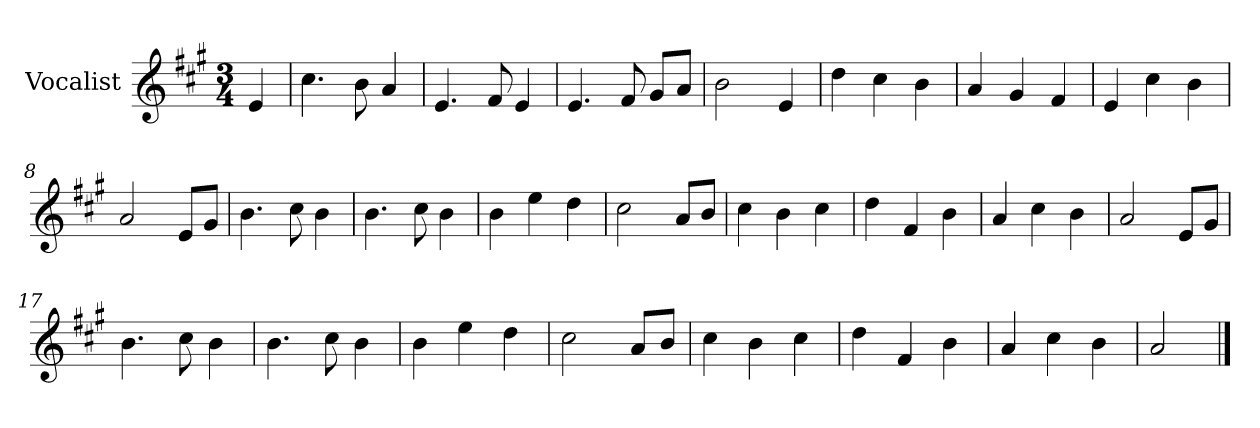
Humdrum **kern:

**kern
*part1
*staff1
*I"Vocalist
*k[f#c#g#]
*A:
*M3/4
=
4e
=1
4.cc#
8b
4a
=2
4.e
8f#
4e
=3
4.e
8f#
8g#L
8aJ
=4
2b
4e
=5
4dd
4cc#
4b
=6
4a
4g#
4f#
=7
4e
4cc#
4b
=8
2a
8eL
8g#J
=9
4.b
8cc#
4b
=10
4.b
8cc#
4b
=11
4b
4ee
4dd
=12
2cc#
8aL
8bJ
=13
4cc#
4b
4cc#
=14
4dd
4f#
4b
=15
4a
4cc#
4b
=16
2a
8eL
8g#J
=17
4.b
8cc#
4b
=18
4.b
8cc#
4b
=19
4b
4ee
4dd
=20
2cc#
8aL
8bJ
=21
4cc#
4b
4cc#
=22
4dd
4f#
4b
=23
4a
4cc#
4b
=24
2a
==
*-
